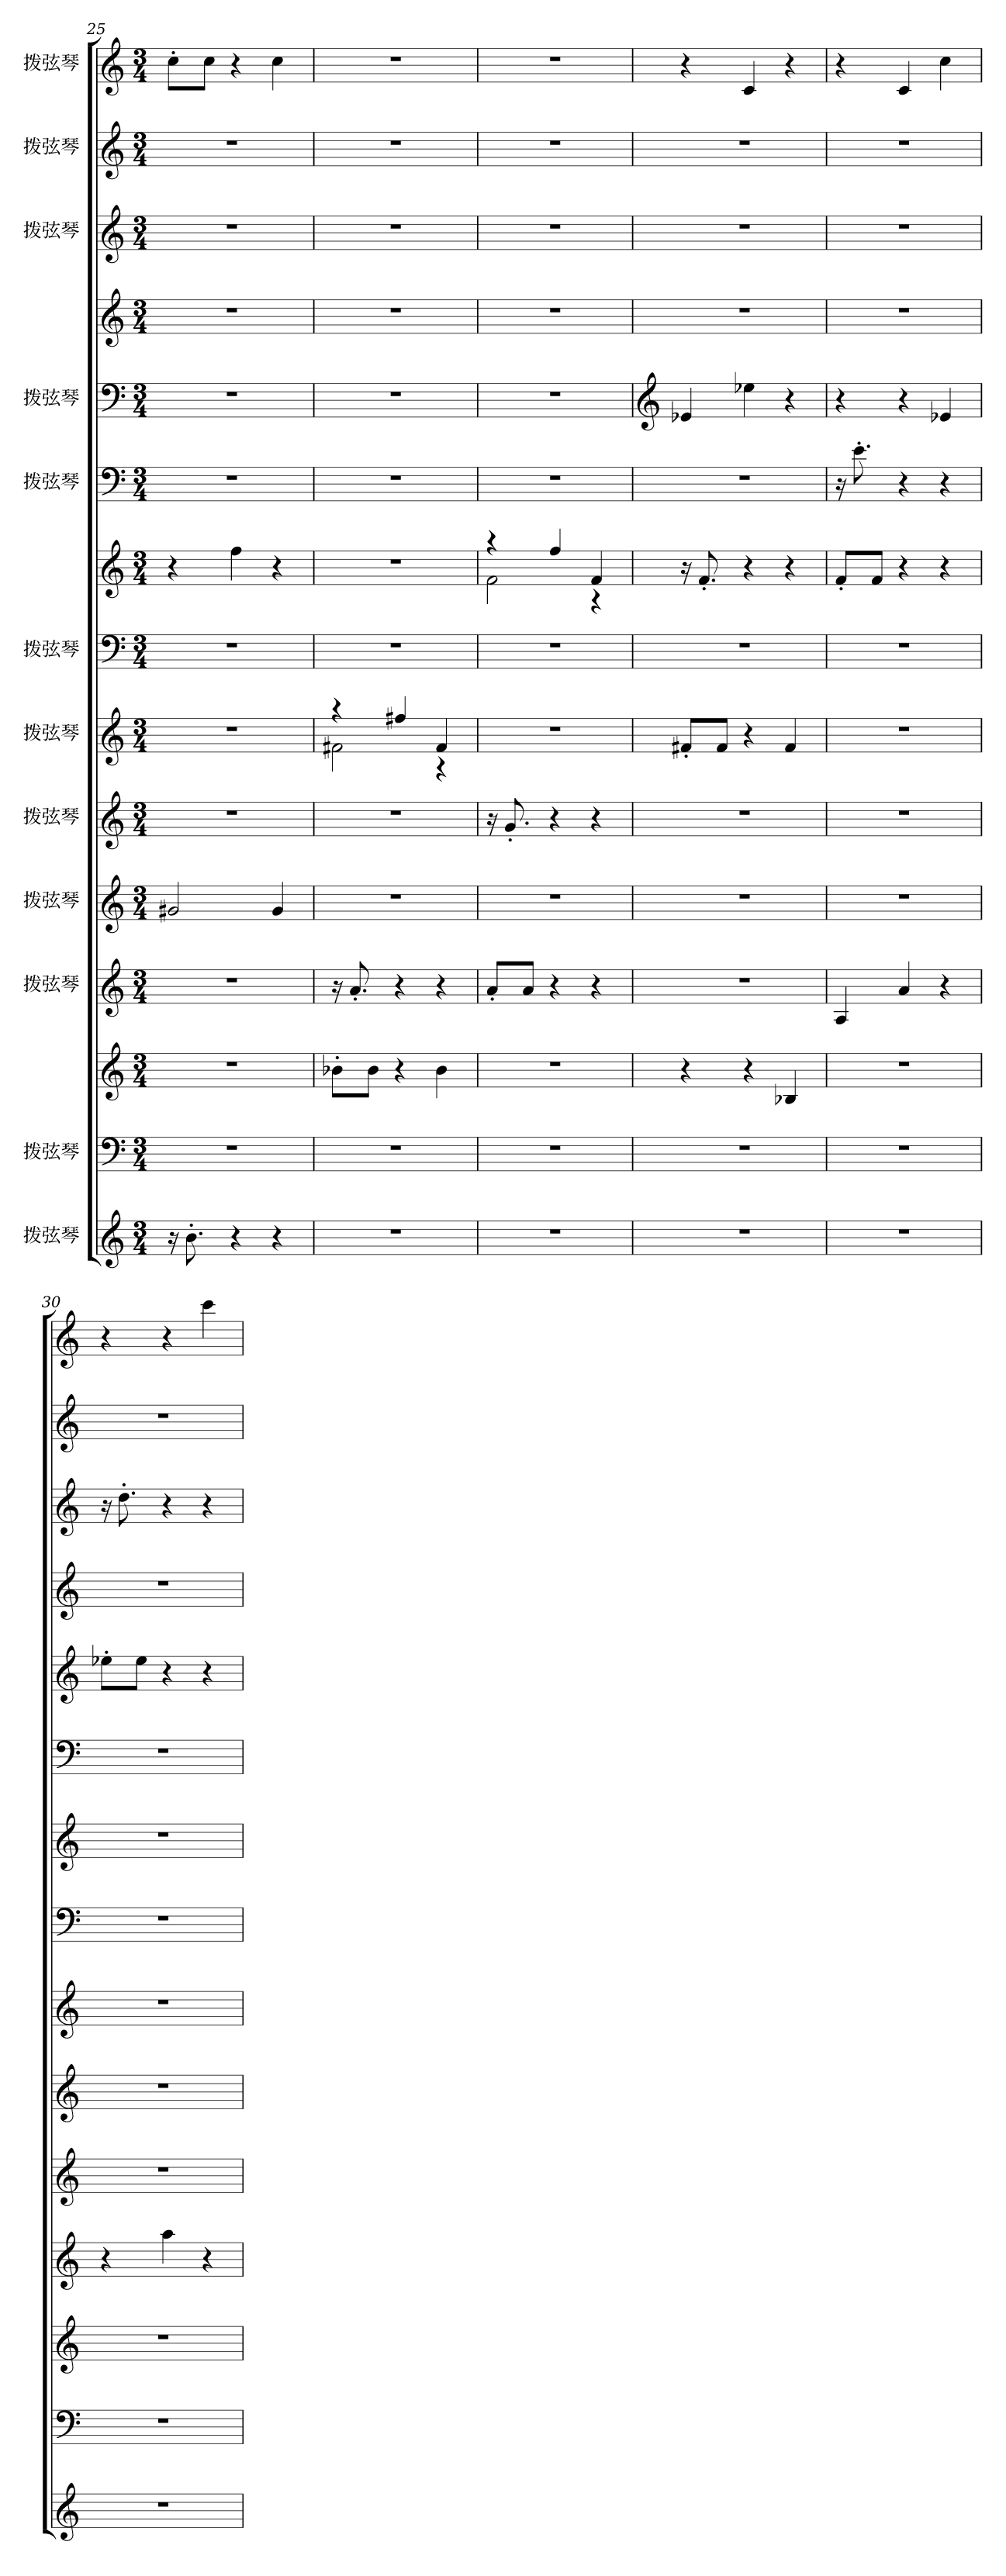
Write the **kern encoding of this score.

**kern	**kern	**kern	**kern	**kern	**kern	**kern	**kern	**kern	**kern	**kern	**kern	**kern	**kern	**kern
*part12	*part11	*part11	*part10	*part9	*part8	*part7	*part6	*part6	*part5	*part4	*part4	*part3	*part2	*part1
*staff15	*staff14	*staff13	*staff12	*staff11	*staff10	*staff9	*staff8	*staff7	*staff6	*staff5	*staff4	*staff3	*staff2	*staff1
*I"拨弦琴	*I"拨弦琴	*	*I"拨弦琴	*I"拨弦琴	*I"拨弦琴	*I"拨弦琴	*I"拨弦琴	*	*I"拨弦琴	*I"拨弦琴	*	*I"拨弦琴	*I"拨弦琴	*I"拨弦琴
*clefG2	*clefF4	*clefG2	*clefG2	*clefG2	*clefG2	*clefG2	*clefF4	*clefG2	*clefF4	*clefF4	*clefG2	*clefG2	*clefG2	*clefG2
*k[]	*k[]	*k[]	*k[]	*k[]	*k[]	*k[]	*k[]	*k[]	*k[]	*k[]	*k[]	*k[]	*k[]	*k[]
*M3/4	*M3/4	*M3/4	*M3/4	*M3/4	*M3/4	*M3/4	*M3/4	*M3/4	*M3/4	*M3/4	*M3/4	*M3/4	*M3/4	*M3/4
=25	=25	=25	=25	=25	=25	=25	=25	=25	=25	=25	=25	=25	=25	=25
16r	2.r	2.r	2.r	2g#X/	2.r	2.r	2.r	4r	2.r	2.r	2.r	2.r	2.r	8cc'\L
8.b'\	.	.	.	.	.	.	.	.	.	.	.	.	.	.
.	.	.	.	.	.	.	.	.	.	.	.	.	.	8cc\J
4r	.	.	.	.	.	.	.	4ff\	.	.	.	.	.	4r
4r	.	.	.	4g#/	.	.	.	4r	.	.	.	.	.	4cc\
=26	=26	=26	=26	=26	=26	=26	=26	=26	=26	=26	=26	=26	=26	=26
*	*	*	*	*	*	*^	*	*	*	*	*	*	*	*
2.r	2.r	8b-X'\L	16r	2.r	2.r	4r	2f#X\	2.r	2.r	2.r	2.r	2.r	2.r	2.r	2.r
.	.	.	8.a'/	.	.	.	.	.	.	.	.	.	.	.	.
.	.	8b-\J	.	.	.	.	.	.	.	.	.	.	.	.	.
.	.	4r	4r	.	.	4ff#X/	.	.	.	.	.	.	.	.	.
.	.	4b-\	4r	.	.	4f#/	4r	.	.	.	.	.	.	.	.
*	*	*	*	*	*	*v	*v	*	*	*	*	*	*	*	*
!!LO:PB:g=z
=27	=27	=27	=27	=27	=27	=27	=27	=27	=27	=27	=27	=27	=27	=27
*	*	*	*	*	*	*	*	*^	*	*	*	*	*	*
2.r	2.r	2.r	8a'/L	2.r	16r	2.r	2.r	4r	2f\	2.r	2.r	2.r	2.r	2.r	2.r
.	.	.	.	.	8.g'/	.	.	.	.	.	.	.	.	.	.
.	.	.	8a/J	.	.	.	.	.	.	.	.	.	.	.	.
.	.	.	4r	.	4r	.	.	4ff/	.	.	.	.	.	.	.
.	.	.	4r	.	4r	.	.	4f/	4r	.	.	.	.	.	.
*	*	*	*	*	*	*	*	*v	*v	*	*	*	*	*	*
=28	=28	=28	=28	=28	=28	=28	=28	=28	=28	=28	=28	=28	=28	=28
*	*	*	*	*	*	*	*	*	*	*clefG2	*	*	*	*
2.r	2.r	4r	2.r	2.r	2.r	8f#X'/L	2.r	16r	2.r	4e-X/	2.r	2.r	2.r	4r
.	.	.	.	.	.	.	.	8.f'/	.	.	.	.	.	.
.	.	.	.	.	.	8f#/J	.	.	.	.	.	.	.	.
.	.	4r	.	.	.	4r	.	4r	.	4ee-X\	.	.	.	4c/
.	.	4B-X/	.	.	.	4f#/	.	4r	.	4r	.	.	.	4r
=29	=29	=29	=29	=29	=29	=29	=29	=29	=29	=29	=29	=29	=29	=29
2.r	2.r	2.r	4A/	2.r	2.r	2.r	2.r	8f'/L	16r	4r	2.r	2.r	2.r	4r
.	.	.	.	.	.	.	.	.	8.e'\	.	.	.	.	.
.	.	.	.	.	.	.	.	8f/J	.	.	.	.	.	.
.	.	.	4a/	.	.	.	.	4r	4r	4r	.	.	.	4c/
.	.	.	4r	.	.	.	.	4r	4r	4e-X/	.	.	.	4cc\
=30	=30	=30	=30	=30	=30	=30	=30	=30	=30	=30	=30	=30	=30	=30
2.r	2.r	2.r	4r	2.r	2.r	2.r	2.r	2.r	2.r	8ee-X'\L	2.r	16r	2.r	4r
.	.	.	.	.	.	.	.	.	.	.	.	8.dd'\	.	.
.	.	.	.	.	.	.	.	.	.	8ee-\J	.	.	.	.
.	.	.	4aa\	.	.	.	.	.	.	4r	.	4r	.	4r
.	.	.	4r	.	.	.	.	.	.	4r	.	4r	.	4ccc\
=	=	=	=	=	=	=	=	=	=	=	=	=	=	=
*-	*-	*-	*-	*-	*-	*-	*-	*-	*-	*-	*-	*-	*-	*-
